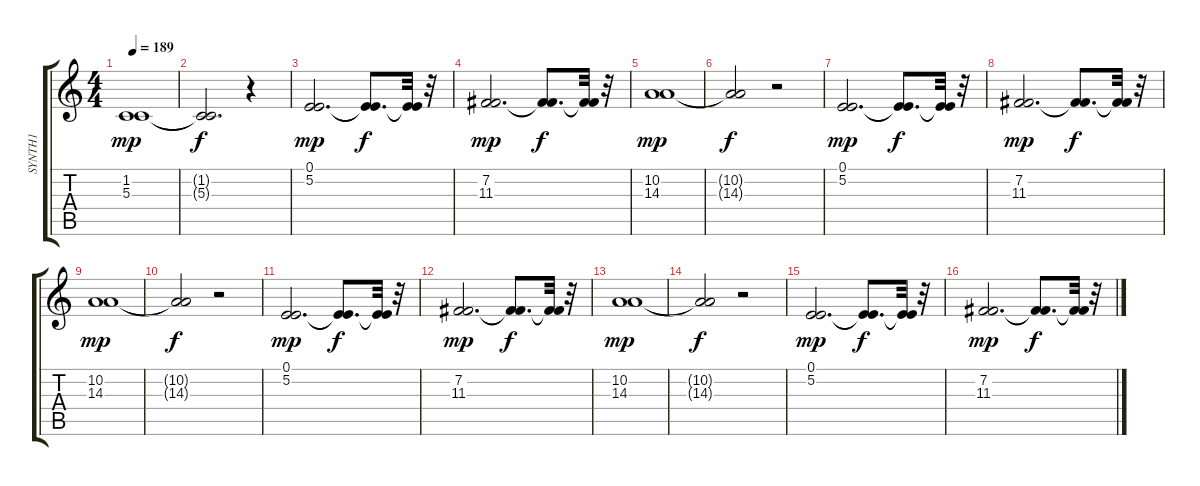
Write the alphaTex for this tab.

\track ("SYNTH1" "SYNTH1") {instrument percussiveorgan}
\staff {score tabs}
\tuning (E4 B3 G3 D3 A2 E2) {hide}
\ts (4 4)
\tempo 189
\clef g2
\ks c
(1.2 5.3).1{dy mp} |
(1.2{t} 5.3{t}).2{d dy f} r.4 |
(0.1 5.2).2{d dy mp volume 12} (0.1{t} 5.2{t}).8{d dy f} (0.1{t} 5.2{t}).32 r.32 |
(7.2 11.3).2{d dy mp} (7.2{t} 11.3{t}).8{d dy f} (7.2{t} 11.3{t}).32 r.32 |
(10.2 14.3).1{dy mp} |
(10.2{t} 14.3{t}).2{dy f} r.2 |
(0.1 5.2).2{d dy mp volume 12} (0.1{t} 5.2{t}).8{d dy f} (0.1{t} 5.2{t}).32 r.32 |
(7.2 11.3).2{d dy mp} (7.2{t} 11.3{t}).8{d dy f} (7.2{t} 11.3{t}).32 r.32 |
(10.2 14.3).1{dy mp} |
(10.2{t} 14.3{t}).2{dy f} r.2 |
(0.1 5.2).2{d dy mp volume 12} (0.1{t} 5.2{t}).8{d dy f} (0.1{t} 5.2{t}).32 r.32 |
(7.2 11.3).2{d dy mp} (7.2{t} 11.3{t}).8{d dy f} (7.2{t} 11.3{t}).32 r.32 |
(10.2 14.3).1{dy mp} |
(10.2{t} 14.3{t}).2{dy f} r.2 |
(0.1 5.2).2{d dy mp volume 12} (0.1{t} 5.2{t}).8{d dy f} (0.1{t} 5.2{t}).32 r.32 |
(7.2 11.3).2{d dy mp} (7.2{t} 11.3{t}).8{d dy f} (7.2{t} 11.3{t}).32 r.32
